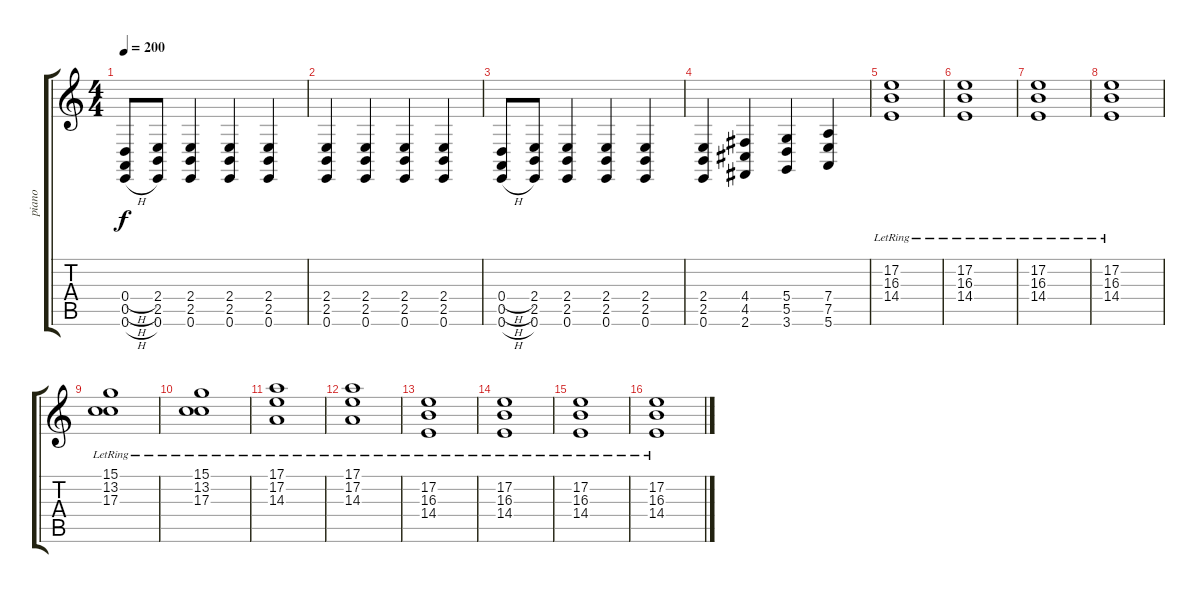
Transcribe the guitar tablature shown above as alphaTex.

\track ("piano" "piano") {instrument acousticgrandpiano}
\staff {score tabs}
\tuning (E4 B3 G3 D3 A2 E2) {hide}
\ts (4 4)
\tempo 200
\clef g2
\ks c
(0.4{h} 0.5{h} 0.6{h}).8{dy f} (2.4 2.5 0.6).8 (2.4 2.5 0.6).4 (2.4 2.5 0.6).4 (2.4 2.5 0.6).4 |
(2.4 2.5 0.6).4 (2.4 2.5 0.6).4 (2.4 2.5 0.6).4 (2.4 2.5 0.6).4 |
(0.4{h} 0.5{h} 0.6{h}).8 (2.4 2.5 0.6).8 (2.4 2.5 0.6).4 (2.4 2.5 0.6).4 (2.4 2.5 0.6).4 |
(2.4 2.5 0.6).4 (4.4 4.5 2.6).4 (5.4 5.5 3.6).4 (7.4 7.5 5.6).4 |
(17.2{lr} 16.3{lr} 14.4{lr}).1 |
(17.2{lr} 16.3{lr} 14.4{lr}).1 |
(17.2{lr} 16.3{lr} 14.4{lr}).1 |
(17.2{lr} 16.3{lr} 14.4{lr}).1 |
(15.1{lr} 13.2{lr} 17.3{lr}).1 |
(15.1{lr} 13.2{lr} 17.3{lr}).1 |
(17.1{lr} 17.2{lr} 14.3{lr}).1 |
(17.1{lr} 17.2{lr} 14.3{lr}).1 |
(17.2{lr} 16.3{lr} 14.4{lr}).1 |
(17.2{lr} 16.3{lr} 14.4{lr}).1 |
(17.2{lr} 16.3{lr} 14.4{lr}).1 |
(17.2{lr} 16.3{lr} 14.4{lr}).1
